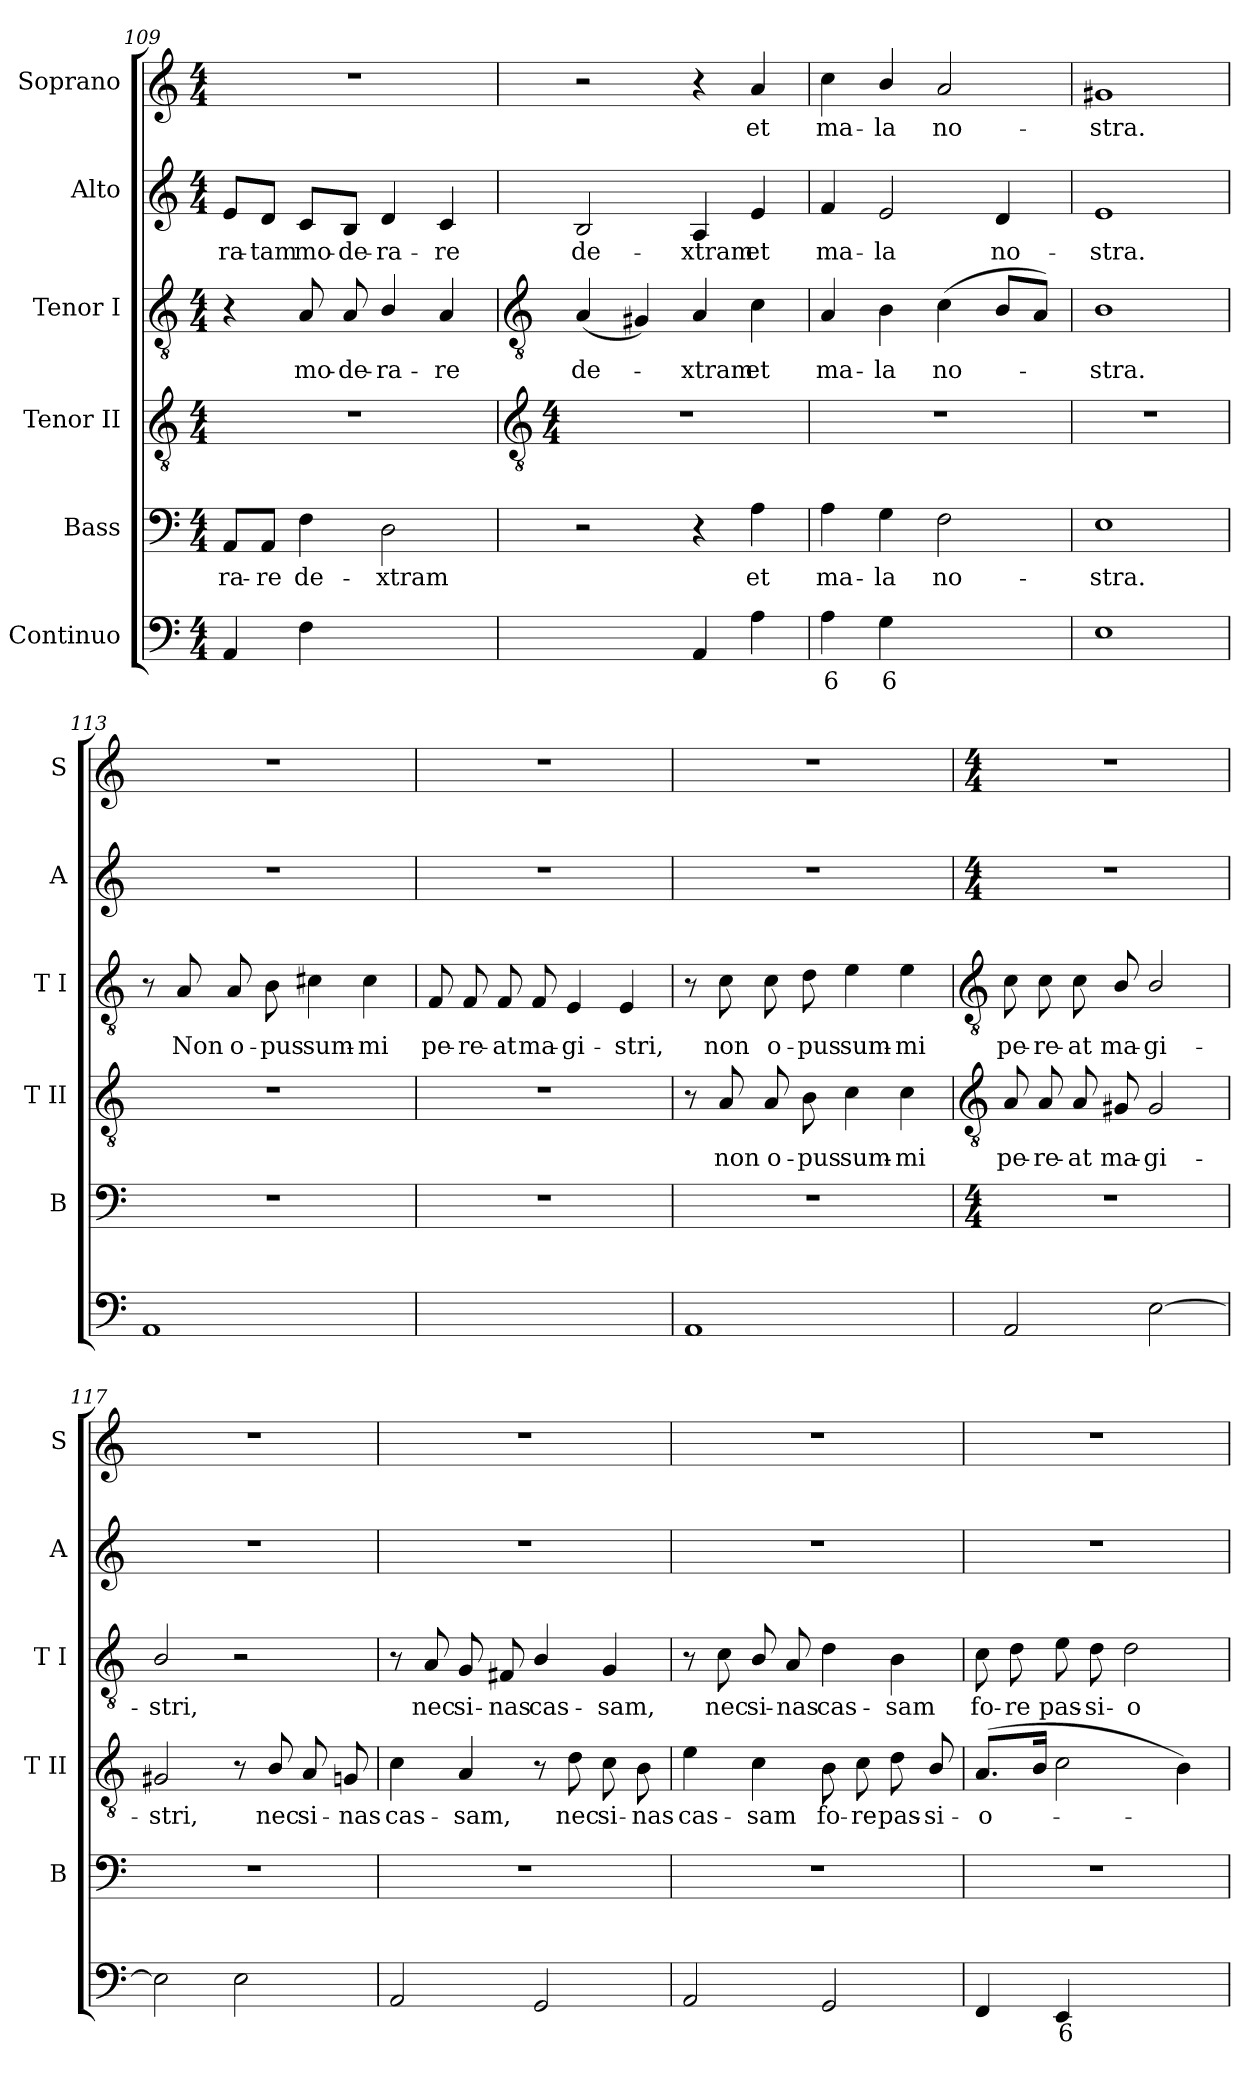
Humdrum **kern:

**kern	**text	**kern	**text	**kern	**text	**kern	**text	**kern	**text	**kern	**text
*part6	*part6	*part5	*part5	*part4	*part4	*part3	*part3	*part2	*part2	*part1	*part1
*staff6	*staff6	*staff5	*staff5	*staff4	*staff4	*staff3	*staff3	*staff2	*staff2	*staff1	*staff1
*I"Continuo	*	*I"Bass	*	*I"Tenor II	*	*I"Tenor I	*	*I"Alto	*	*I"Soprano	*
*	*	*I'B	*	*I'T II	*	*I'T I	*	*I'A	*	*I'S	*
*clefF4	*	*clefF4	*	*clefGv2	*	*clefGv2	*	*clefG2	*	*clefG2	*
*k[]	*	*k[]	*	*k[]	*	*k[]	*	*k[]	*	*k[]	*
*C:	*	*C:	*	*C:	*	*C:	*	*C:	*	*C:	*
*M4/4	*	*M4/4	*	*M4/4	*	*M4/4	*	*M4/4	*	*M4/4	*
=109	=109	=109	=109	=109	=109	=109	=109	=109	=109	=109	=109
!	!	!	!LO:LY:b	!	!	!	!	!	!LO:LY:b	!	!
4AA	.	8AA/L	-ra-	1r	.	4r	.	8e/L	-ra-	1r	.
!	!	!	!LO:LY:b	!	!	!	!	!	!LO:LY:b	!	!
.	.	8AA/J	-re	.	.	.	.	8d/J	-tam	.	.
!	!	!	!LO:LY:b	!	!	!	!LO:LY:b	!	!LO:LY:b	!	!
4F	.	4F	de-	.	.	8A	mo-	8c/L	mo-	.	.
!	!	!	!	!	!	!	!LO:LY:b	!	!LO:LY:b	!	!
.	.	.	.	.	.	8A	-de-	8B/J	-de-	.	.
!	!LO:LY:b	!	!LO:LY:b	!	!	!	!LO:LY:b	!	!LO:LY:b	!	!
[4Dyy	6	2D	-xtram	.	.	4B/	-ra-	4d	-ra-	.	.
!	!LO:LY:b	!	!	!	!	!	!LO:LY:b	!	!LO:LY:b	!	!
4Dyy]	5	.	.	.	.	4A	-re	4c	-re	.	.
!!LO:LB:g=z
=110	=110	=110	=110	=110	=110	=110	=110	=110	=110	=110	=110
*	*	*	*	*clefGv2	*	*clefGv2	*	*	*	*	*
*	*	*	*	*k[]	*	*	*	*	*	*	*
*	*	*	*	*C:	*	*	*	*	*	*	*
*	*	*	*	*M4/4	*	*	*	*	*	*	*
!	!LO:LY:b	!	!	!	!	!	!LO:LY:b	!	!LO:LY:b	!	!
[4Eyy	4	2r	.	1r	.	(<4A	de-	2B	de-	2r	.
4Eyy]	.	.	.	.	.	4G#X)	.	.	.	.	.
!	!	!	!	!	!	!	!LO:LY:b	!	!LO:LY:b	!	!
4AA	.	4r	.	.	.	4A	xtram	4A	-xtram	4r	.
!	!	!	!LO:LY:b	!	!	!	!LO:LY:b	!	!LO:LY:b	!	!LO:LY:b
4A	.	4A	et	.	.	4c	et	4e	et	4a	et
=111	=111	=111	=111	=111	=111	=111	=111	=111	=111	=111	=111
!	!LO:LY:b	!	!LO:LY:b	!	!	!	!LO:LY:b	!	!LO:LY:b	!	!LO:LY:b
4A	6	4A	ma-	1r	.	4A	ma-	4f	ma-	4cc	ma-
!	!LO:LY:b	!	!LO:LY:b	!	!	!	!LO:LY:b	!	!LO:LY:b	!	!LO:LY:b
4G	6	4G	-la	.	.	4B	-la	2e	-la	4b/	-la
!	!LO:LY:b	!	!LO:LY:b	!	!	!	!LO:LY:b	!	!	!	!LO:LY:b
[4Fyy	7	2F	no-	.	.	(<4c	no-	.	.	2a	no-
!	!LO:LY:b	!	!	!	!	!	!	!	!LO:LY:b	!	!
4Fyy]	6	.	.	.	.	8BL	.	4d	no-	.	.
.	.	.	.	.	.	8AJ)	.	.	.	.	.
=112	=112	=112	=112	=112	=112	=112	=112	=112	=112	=112	=112
!	!	!	!LO:LY:b	!	!	!	!LO:LY:b	!	!LO:LY:b	!	!LO:LY:b
1E	.	1E	-stra.	1r	.	1B	stra.	1e	-stra.	1g#X	-stra.
=113	=113	=113	=113	=113	=113	=113	=113	=113	=113	=113	=113
1AA	.	1r	.	1r	.	8r	.	1r	.	1r	.
!	!	!	!	!	!	!	!LO:LY:b	!	!	!	!
.	.	.	.	.	.	8A	Non	.	.	.	.
!	!	!	!	!	!	!	!LO:LY:b	!	!	!	!
.	.	.	.	.	.	8A	o-	.	.	.	.
!	!	!	!	!	!	!	!LO:LY:b	!	!	!	!
.	.	.	.	.	.	8B	-pus	.	.	.	.
!	!	!	!	!	!	!	!LO:LY:b	!	!	!	!
.	.	.	.	.	.	4c#X	sum-	.	.	.	.
!	!	!	!	!	!	!	!LO:LY:b	!	!	!	!
.	.	.	.	.	.	4c#	-mi	.	.	.	.
=114	=114	=114	=114	=114	=114	=114	=114	=114	=114	=114	=114
!	!LO:LY:b	!	!	!	!	!	!LO:LY:b	!	!	!	!
[2AAyy	6	1r	.	1r	.	8F	pe-	1r	.	1r	.
!	!	!	!	!	!	!	!LO:LY:b	!	!	!	!
.	.	.	.	.	.	8F	-re-	.	.	.	.
!	!	!	!	!	!	!	!LO:LY:b	!	!	!	!
.	.	.	.	.	.	8F	-at	.	.	.	.
!	!	!	!	!	!	!	!LO:LY:b	!	!	!	!
.	.	.	.	.	.	8F	ma-	.	.	.	.
!	!	!	!	!	!	!	!LO:LY:b	!	!	!	!
2AAyy]	.	.	.	.	.	4E	-gi-	.	.	.	.
!	!	!	!	!	!	!	!LO:LY:b	!	!	!	!
.	.	.	.	.	.	4E	-stri,	.	.	.	.
=115	=115	=115	=115	=115	=115	=115	=115	=115	=115	=115	=115
1AA	.	1r	.	8r	.	8r	.	1r	.	1r	.
!	!	!	!	!	!LO:LY:b	!	!LO:LY:b	!	!	!	!
.	.	.	.	8A	non	8c	non	.	.	.	.
!	!	!	!	!	!LO:LY:b	!	!LO:LY:b	!	!	!	!
.	.	.	.	8A	o-	8c	o-	.	.	.	.
!	!	!	!	!	!LO:LY:b	!	!LO:LY:b	!	!	!	!
.	.	.	.	8B	-pus	8d	-pus	.	.	.	.
!	!	!	!	!	!LO:LY:b	!	!LO:LY:b	!	!	!	!
.	.	.	.	4c	sum-	4e	sum-	.	.	.	.
!	!	!	!	!	!LO:LY:b	!	!LO:LY:b	!	!	!	!
.	.	.	.	4c	-mi	4e	-mi	.	.	.	.
!!LO:LB:g=z
=116	=116	=116	=116	=116	=116	=116	=116	=116	=116	=116	=116
*	*	*	*	*clefGv2	*	*clefGv2	*	*	*	*	*
*	*	*M4/4	*	*	*	*	*	*M4/4	*	*M4/4	*
!	!	!	!	!	!LO:LY:b	!	!LO:LY:b	!	!	!	!
2AA	.	1r	.	8A	pe-	8c	pe-	1r	.	1r	.
!	!	!	!	!	!LO:LY:b	!	!LO:LY:b	!	!	!	!
.	.	.	.	8A	-re-	8c	-re-	.	.	.	.
!	!	!	!	!	!LO:LY:b	!	!LO:LY:b	!	!	!	!
.	.	.	.	8A	-at	8c	-at	.	.	.	.
!	!	!	!	!	!LO:LY:b	!	!LO:LY:b	!	!	!	!
.	.	.	.	8G#X	ma-	8B/	ma-	.	.	.	.
!	!	!	!	!	!LO:LY:b	!	!LO:LY:b	!	!	!	!
[2E	.	.	.	2G#	-gi-	2B/	-gi-	.	.	.	.
=117	=117	=117	=117	=117	=117	=117	=117	=117	=117	=117	=117
!	!	!	!	!	!LO:LY:b	!	!LO:LY:b	!	!	!	!
2E]	.	1r	.	2G#X	-stri,	2B/	-stri,	1r	.	1r	.
2E	.	.	.	8r	.	2r	.	.	.	.	.
!	!	!	!	!	!LO:LY:b	!	!	!	!	!	!
.	.	.	.	8B/	nec	.	.	.	.	.	.
!	!	!	!	!	!LO:LY:b	!	!	!	!	!	!
.	.	.	.	8A	si-	.	.	.	.	.	.
!	!	!	!	!	!LO:LY:b	!	!	!	!	!	!
.	.	.	.	8Gn	-nas	.	.	.	.	.	.
=118	=118	=118	=118	=118	=118	=118	=118	=118	=118	=118	=118
!	!	!	!	!	!LO:LY:b	!	!	!	!	!	!
2AA	.	1r	.	4c	cas-	8r	.	1r	.	1r	.
!	!	!	!	!	!	!	!LO:LY:b	!	!	!	!
.	.	.	.	.	.	8A	nec	.	.	.	.
!	!	!	!	!	!LO:LY:b	!	!LO:LY:b	!	!	!	!
.	.	.	.	4A	-sam,	8G	si-	.	.	.	.
!	!	!	!	!	!	!	!LO:LY:b	!	!	!	!
.	.	.	.	.	.	8F#X	-nas	.	.	.	.
!	!	!	!	!	!	!	!LO:LY:b	!	!	!	!
2GG	.	.	.	8r	.	4B/	cas-	.	.	.	.
!	!	!	!	!	!LO:LY:b	!	!	!	!	!	!
.	.	.	.	8d	nec	.	.	.	.	.	.
!	!	!	!	!	!LO:LY:b	!	!LO:LY:b	!	!	!	!
.	.	.	.	8c	si-	4G	-sam,	.	.	.	.
!	!	!	!	!	!LO:LY:b	!	!	!	!	!	!
.	.	.	.	8B	-nas	.	.	.	.	.	.
=119	=119	=119	=119	=119	=119	=119	=119	=119	=119	=119	=119
!	!	!	!	!	!LO:LY:b	!	!	!	!	!	!
2AA	.	1r	.	4e	cas-	8r	.	1r	.	1r	.
!	!	!	!	!	!	!	!LO:LY:b	!	!	!	!
.	.	.	.	.	.	8c	nec	.	.	.	.
!	!	!	!	!	!LO:LY:b	!	!LO:LY:b	!	!	!	!
.	.	.	.	4c	-sam	8B/	si-	.	.	.	.
!	!	!	!	!	!	!	!LO:LY:b	!	!	!	!
.	.	.	.	.	.	8A	-nas	.	.	.	.
!	!	!	!	!	!LO:LY:b	!	!LO:LY:b	!	!	!	!
2GG	.	.	.	8B	fo-	4d	cas-	.	.	.	.
!	!	!	!	!	!LO:LY:b	!	!	!	!	!	!
.	.	.	.	8c	-re	.	.	.	.	.	.
!	!	!	!	!	!LO:LY:b	!	!LO:LY:b	!	!	!	!
.	.	.	.	8d	pas-	4B	-sam	.	.	.	.
!	!	!	!	!	!LO:LY:b	!	!	!	!	!	!
.	.	.	.	8B/	-si-	.	.	.	.	.	.
=120	=120	=120	=120	=120	=120	=120	=120	=120	=120	=120	=120
!	!	!	!	!	!LO:LY:b	!	!LO:LY:b	!	!	!	!
4FF	.	1r	.	(<8.AL	-o-	8c	fo-	1r	.	1r	.
!	!	!	!	!	!	!	!LO:LY:b	!	!	!	!
.	.	.	.	.	.	8d	-re	.	.	.	.
.	.	.	.	16BJ	.	.	.	.	.	.	.
!	!LO:LY:b	!	!	!	!	!	!LO:LY:b	!	!	!	!
4EE	6	.	.	2c	.	8e	pas-	.	.	.	.
!	!	!	!	!	!	!	!LO:LY:b	!	!	!	!
.	.	.	.	.	.	8d	-si-	.	.	.	.
!	!LO:LY:b	!	!	!	!	!	!LO:LY:b	!	!	!	!
[4GGyy	4	.	.	.	.	2d	-o-	.	.	.	.
!	!LO:LY:b	!	!	!	!	!	!	!	!	!	!
4GGyy]	3	.	.	4B)	.	.	.	.	.	.	.
=	=	=	=	=	=	=	=	=	=	=	=
*-	*-	*-	*-	*-	*-	*-	*-	*-	*-	*-	*-
